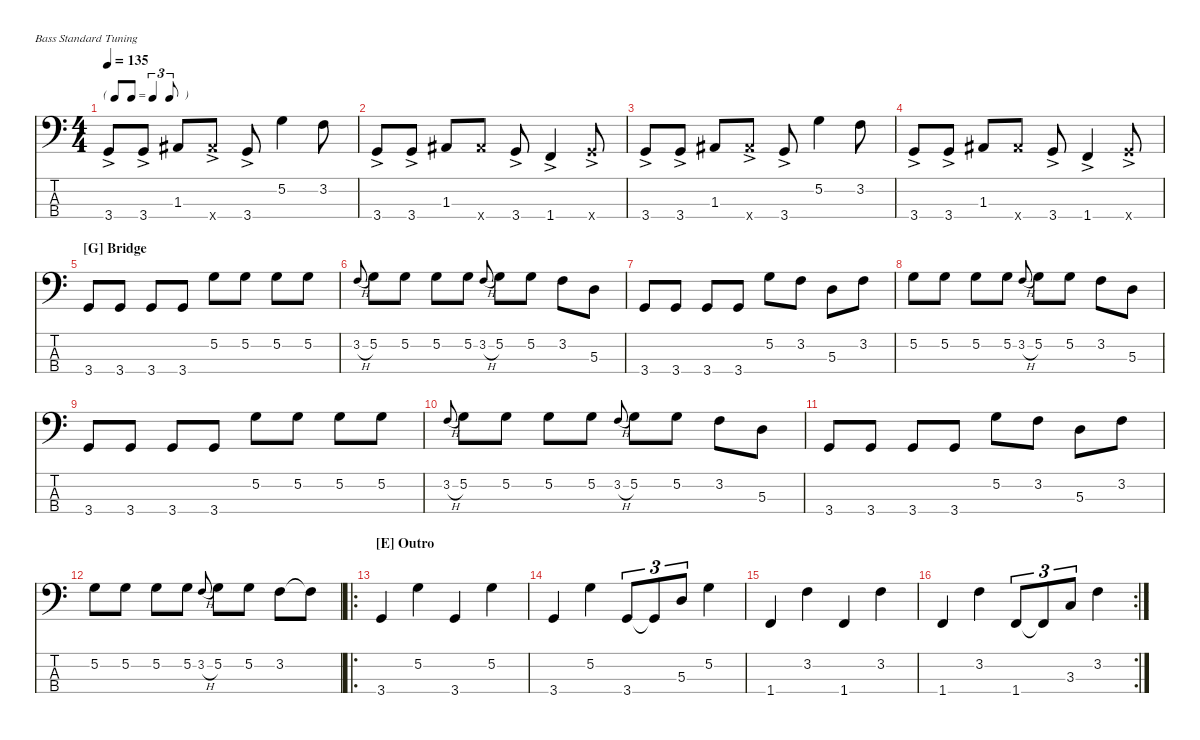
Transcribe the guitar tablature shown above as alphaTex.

\defaultSystemsLayout 4
\hideDynamics
\bracketExtendMode nobrackets
\singleTrackTrackNamePolicy hidden
\multiTrackTrackNamePolicy hidden
\firstSystemTrackNameMode fullname
\firstSystemTrackNameOrientation horizontal
\otherSystemsTrackNameOrientation horizontal
\track ("Bass" "E-Bass") {instrument electricbassfinger}
\staff {score tabs}
\tuning (G2 D2 A1 E1)
\ts (4 4)
\tf triplet8th
\scale
0.25
\tempo 135
\accidentals auto
\clef f4
\ottava regular
\simile none
\scale
0.25
\ks c
3.4{ac}.8{dy ff beam Up} 3.4{ac}.8{beam Up} 1.3{acc #}.8{beam Up} 6.4{ac x acc #}.8{beam Up} 3.4{ac}.8{beam Up} 5.2.4{beam Down} 3.2.8{beam Down} |
\scale
0.25
\scale
0.25 3.4{ac}.8{beam Up} 3.4{ac}.8{beam Up} 1.3{acc #}.8{beam Up} 6.4{x acc #}.8{beam Up} 3.4{ac}.8{beam Up} 1.4{ac}.4{beam Up} 3.4{ac x}.8{beam Up} |
\scale
0.25
\scale
0.25 3.4{ac}.8{beam Up} 3.4{ac}.8{beam Up} 1.3{acc #}.8{beam Up} 6.4{ac x acc #}.8{beam Up} 3.4{ac}.8{beam Up} 5.2.4{beam Down} 3.2.8{beam Down} |
\scale
0.25
\scale
0.25 3.4{ac}.8{beam Up} 3.4{ac}.8{beam Up} 1.3{acc #}.8{beam Up} 6.4{x acc #}.8{beam Up} 3.4{ac}.8{beam Up} 1.4{ac}.4{beam Up} 3.4{ac x}.8{beam Up} |
\section ("G" "Bridge")
\scale
0.268041
\scale
0.244275 3.4.8{beam Up} 3.4.8{beam Up} 3.4.8{beam Up} 3.4.8{beam Up} 5.2.8{beam Down} 5.2.8{beam Down} 5.2.8{beam Down} 5.2.8{beam Down} |
\scale
0.346392
\scale
0.259542 3.2{h}.8{gr onbeat beam Up} 5.2.8{beam Down} 5.2.8{beam Down} 5.2.8{beam Down} 5.2.8{beam Down} 3.2{h}.8{gr onbeat beam Up} 5.2.8{beam Down} 5.2.8{beam Down} 3.2.8{beam Down} 5.3.8{beam Down} |
\scale
0.25567
\scale
0.244275 3.4.8{beam Up} 3.4.8{beam Up} 3.4.8{beam Up} 3.4.8{beam Up} 5.2.8{beam Down} 3.2.8{beam Down} 5.3.8{beam Down} 3.2.8{beam Down} |
\scale
0.129897
\scale
0.251908 5.2.8{beam Down} 5.2.8{beam Down} 5.2.8{beam Down} 5.2.8{beam Down} 3.2{h}.8{gr onbeat beam Up} 5.2.8{beam Down} 5.2.8{beam Down} 3.2.8{beam Down} 5.3.8{beam Down} |
\scale
0.238095
\scale
0.244275 3.4.8{beam Up} 3.4.8{beam Up} 3.4.8{beam Up} 3.4.8{beam Up} 5.2.8{beam Down} 5.2.8{beam Down} 5.2.8{beam Down} 5.2.8{beam Down} |
\scale
0.307692
\scale
0.259542 3.2{h}.8{gr onbeat beam Up} 5.2.8{beam Down} 5.2.8{beam Down} 5.2.8{beam Down} 5.2.8{beam Down} 3.2{h}.8{gr onbeat beam Up} 5.2.8{beam Down} 5.2.8{beam Down} 3.2.8{beam Down} 5.3.8{beam Down} |
\scale
0.227106
\scale
0.244275 3.4.8{beam Up} 3.4.8{beam Up} 3.4.8{beam Up} 3.4.8{beam Up} 5.2.8{beam Down} 3.2.8{beam Down} 5.3.8{beam Down} 3.2.8{beam Down} |
\scale
0.227106
\scale
0.251908 5.2.8{beam Down} 5.2.8{beam Down} 5.2.8{beam Down} 5.2.8{beam Down} 3.2{h}.8{gr onbeat beam Up} 5.2.8{beam Down} 5.2.8{beam Down} 3.2.8{beam Down} 3.2{t}.8{beam Down} |
\ro
\section ("E" "Outro")
\scale
0.25
\scale
0.210526 3.4.4{dy f beam Up} 5.2.4{beam Down} 3.4.4{beam Up} 5.2.4{beam Down} |
\scale
0.25
\scale
0.289474 3.4.4{beam Up} 5.2.4{beam Down} 3.4.8{tu (3 2) beam Up} 3.4{t}.8{tu (3 2) beam Up} 5.3.8{tu (3 2) beam Up} 5.2.4{beam Down} |
\scale
0.25
\scale
0.210526 1.4.4{beam Up} 3.2.4{beam Down} 1.4.4{beam Up} 3.2.4{beam Down} |
\rc 2
\scale
0.289474 1.4.4{beam Up} 3.2.4{beam Down} 1.4.8{tu (3 2) beam Up} 1.4{t}.8{tu (3 2) beam Up} 3.3.8{tu (3 2) beam Up} 3.2.4{beam Down}
